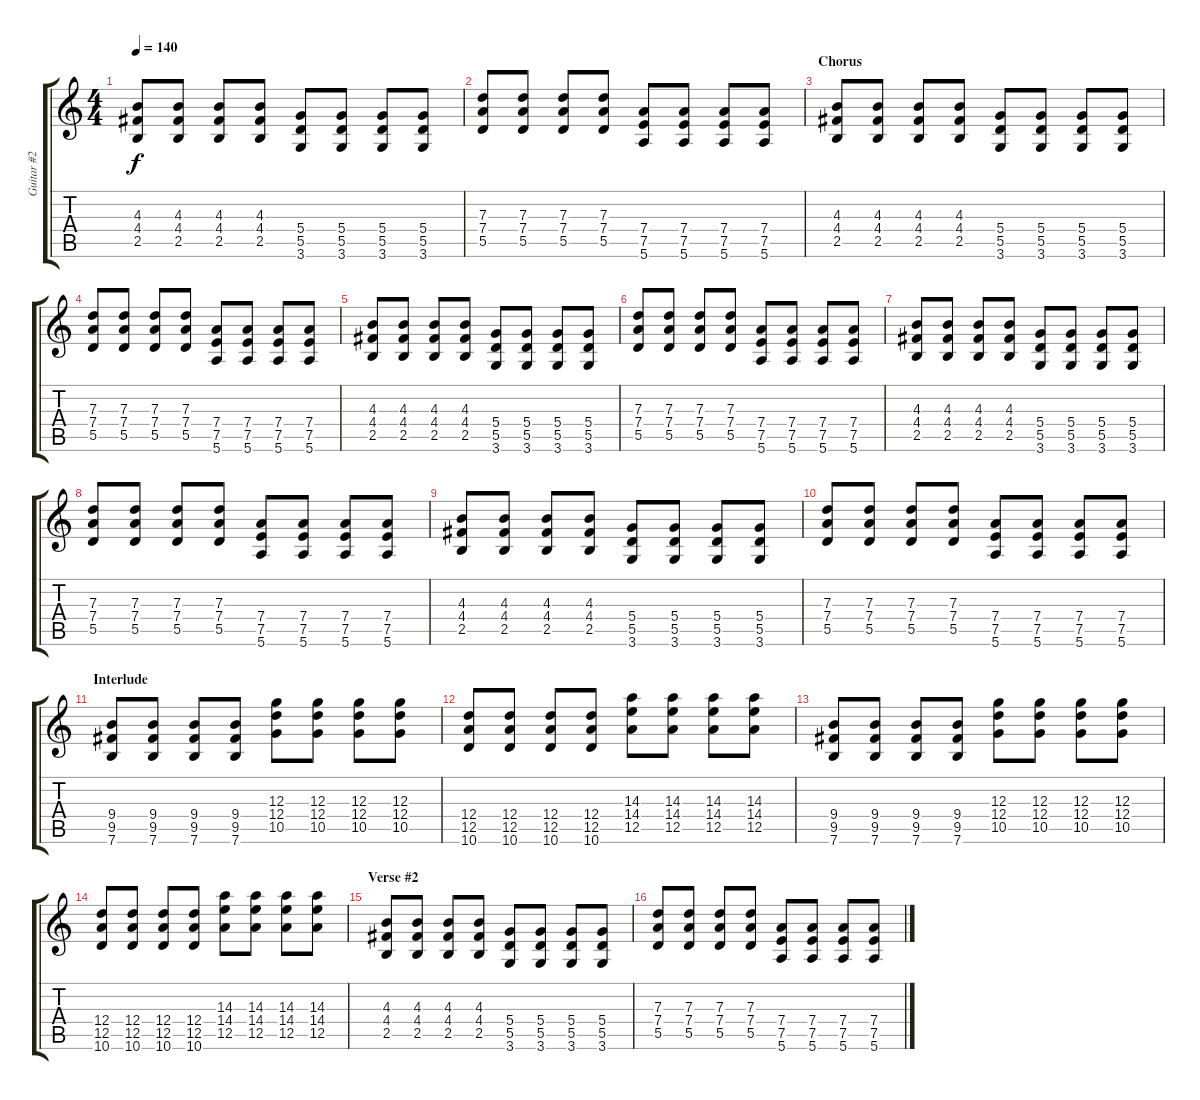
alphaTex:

\track ("Guitar #2" "Guitar #2") {instrument overdrivenguitar}
\staff {score tabs}
\tuning (E4 B3 G3 D3 A2 E2) {hide}
\ts (4 4)
\tempo 140
\clef g2
\ks c
(4.3 4.4 2.5).8{dy f} (4.3 4.4 2.5).8 (4.3 4.4 2.5).8 (4.3 4.4 2.5).8 (5.4 5.5 3.6).8 (5.4 5.5 3.6).8 (5.4 5.5 3.6).8 (5.4 5.5 3.6).8 |
(7.3 7.4 5.5).8 (7.3 7.4 5.5).8 (7.3 7.4 5.5).8 (7.3 7.4 5.5).8 (7.4 7.5 5.6).8 (7.4 7.5 5.6).8 (7.4 7.5 5.6).8 (7.4 7.5 5.6).8 |
\section ("" "Chorus")
(4.3 4.4 2.5).8{volume 16} (4.3 4.4 2.5).8 (4.3 4.4 2.5).8 (4.3 4.4 2.5).8 (5.4 5.5 3.6).8 (5.4 5.5 3.6).8 (5.4 5.5 3.6).8 (5.4 5.5 3.6).8 |
(7.3 7.4 5.5).8 (7.3 7.4 5.5).8 (7.3 7.4 5.5).8 (7.3 7.4 5.5).8 (7.4 7.5 5.6).8 (7.4 7.5 5.6).8 (7.4 7.5 5.6).8 (7.4 7.5 5.6).8 |
(4.3 4.4 2.5).8 (4.3 4.4 2.5).8 (4.3 4.4 2.5).8 (4.3 4.4 2.5).8 (5.4 5.5 3.6).8 (5.4 5.5 3.6).8 (5.4 5.5 3.6).8 (5.4 5.5 3.6).8 |
(7.3 7.4 5.5).8 (7.3 7.4 5.5).8 (7.3 7.4 5.5).8 (7.3 7.4 5.5).8 (7.4 7.5 5.6).8 (7.4 7.5 5.6).8 (7.4 7.5 5.6).8 (7.4 7.5 5.6).8 |
(4.3 4.4 2.5).8 (4.3 4.4 2.5).8 (4.3 4.4 2.5).8 (4.3 4.4 2.5).8 (5.4 5.5 3.6).8 (5.4 5.5 3.6).8 (5.4 5.5 3.6).8 (5.4 5.5 3.6).8 |
(7.3 7.4 5.5).8 (7.3 7.4 5.5).8 (7.3 7.4 5.5).8 (7.3 7.4 5.5).8 (7.4 7.5 5.6).8 (7.4 7.5 5.6).8 (7.4 7.5 5.6).8 (7.4 7.5 5.6).8 |
(4.3 4.4 2.5).8 (4.3 4.4 2.5).8 (4.3 4.4 2.5).8 (4.3 4.4 2.5).8 (5.4 5.5 3.6).8 (5.4 5.5 3.6).8 (5.4 5.5 3.6).8 (5.4 5.5 3.6).8 |
(7.3 7.4 5.5).8 (7.3 7.4 5.5).8 (7.3 7.4 5.5).8 (7.3 7.4 5.5).8 (7.4 7.5 5.6).8 (7.4 7.5 5.6).8 (7.4 7.5 5.6).8 (7.4 7.5 5.6).8 |
\section ("" "Interlude")
(9.4 9.5 7.6).8{volume 13} (9.4 9.5 7.6).8 (9.4 9.5 7.6).8 (9.4 9.5 7.6).8 (12.3 12.4 10.5).8 (12.3 12.4 10.5).8 (12.3 12.4 10.5).8 (12.3 12.4 10.5).8 |
(12.4 12.5 10.6).8 (12.4 12.5 10.6).8 (12.4 12.5 10.6).8 (12.4 12.5 10.6).8 (14.3 14.4 12.5).8 (14.3 14.4 12.5).8 (14.3 14.4 12.5).8 (14.3 14.4 12.5).8 |
(9.4 9.5 7.6).8 (9.4 9.5 7.6).8 (9.4 9.5 7.6).8 (9.4 9.5 7.6).8 (12.3 12.4 10.5).8 (12.3 12.4 10.5).8 (12.3 12.4 10.5).8 (12.3 12.4 10.5).8 |
(12.4 12.5 10.6).8 (12.4 12.5 10.6).8 (12.4 12.5 10.6).8 (12.4 12.5 10.6).8 (14.3 14.4 12.5).8 (14.3 14.4 12.5).8 (14.3 14.4 12.5).8 (14.3 14.4 12.5).8 |
\section ("" "Verse #2")
(4.3 4.4 2.5).8 (4.3 4.4 2.5).8 (4.3 4.4 2.5).8 (4.3 4.4 2.5).8 (5.4 5.5 3.6).8 (5.4 5.5 3.6).8 (5.4 5.5 3.6).8 (5.4 5.5 3.6).8 |
(7.3 7.4 5.5).8 (7.3 7.4 5.5).8 (7.3 7.4 5.5).8 (7.3 7.4 5.5).8 (7.4 7.5 5.6).8 (7.4 7.5 5.6).8 (7.4 7.5 5.6).8 (7.4 7.5 5.6).8
